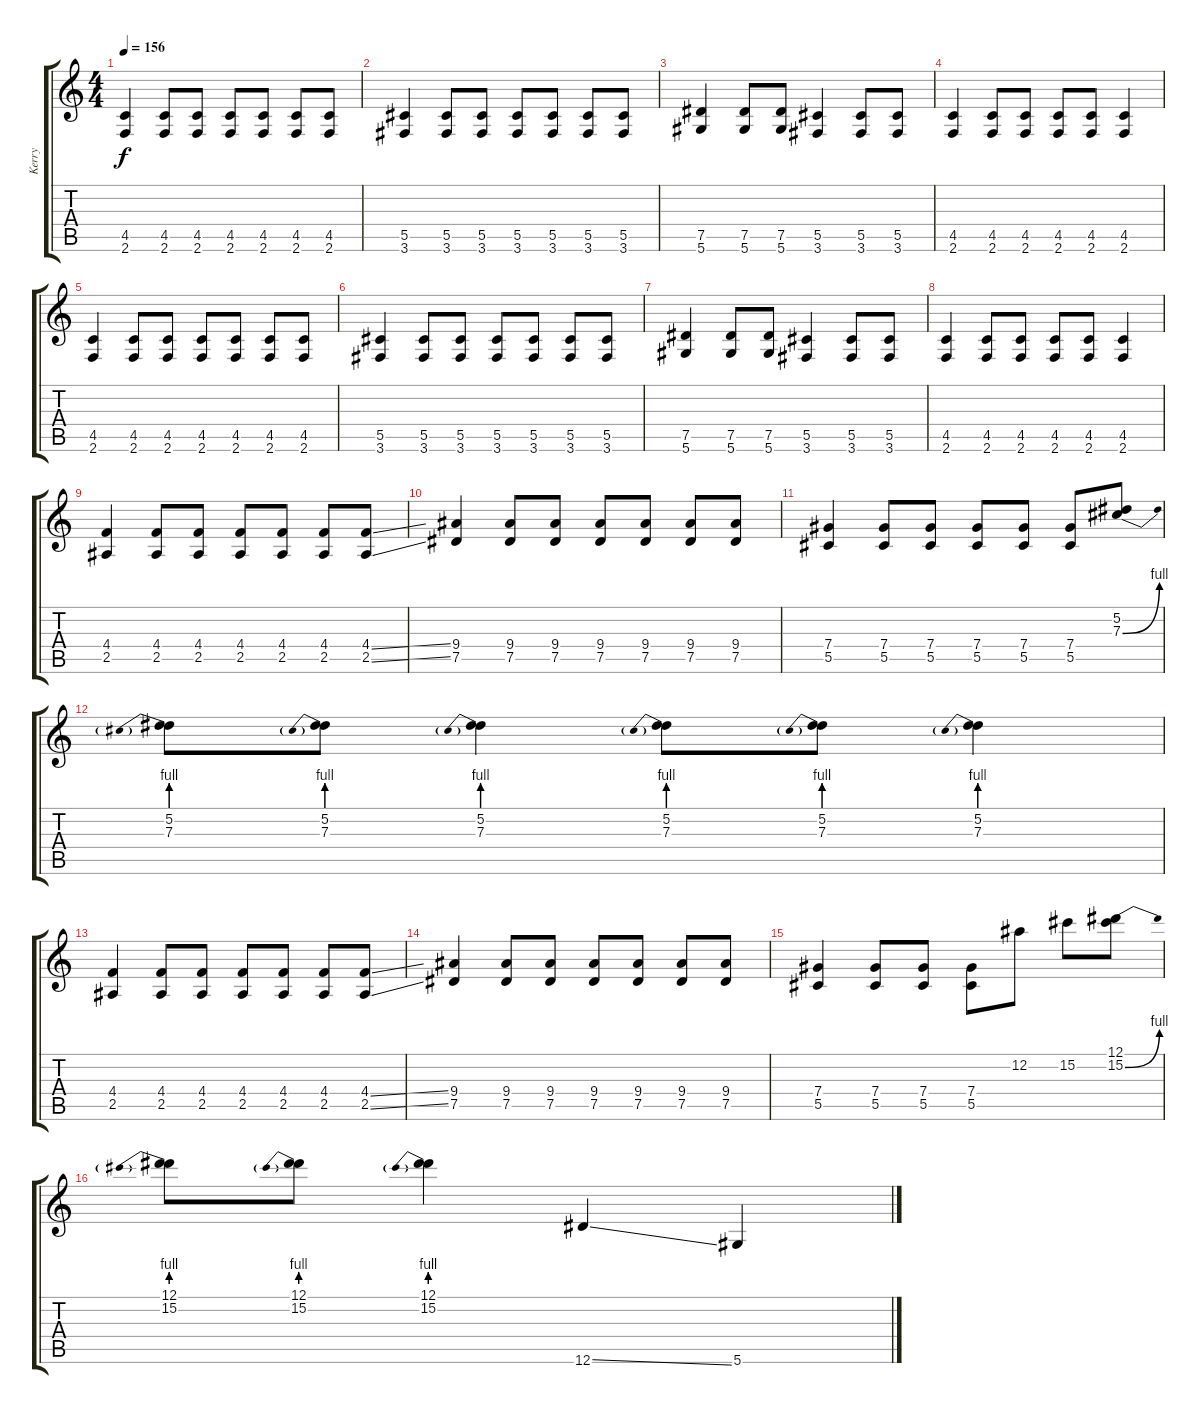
\track ("Kerry" "Kerry") {instrument distortionguitar}
\staff {score tabs}
\tuning (Eb4 Bb3 Gb3 Db3 Ab2 Eb2) {hide}
\ts (4 4)
\tempo 156
\clef g2
\ks c
(4.5 2.6).4{dy f} (4.5 2.6).8 (4.5 2.6).8 (4.5 2.6).8 (4.5 2.6).8 (4.5 2.6).8 (4.5 2.6).8 |
(5.5 3.6).4 (5.5 3.6).8 (5.5 3.6).8 (5.5 3.6).8 (5.5 3.6).8 (5.5 3.6).8 (5.5 3.6).8 |
(7.5 5.6).4 (7.5 5.6).8 (7.5 5.6).8 (5.5 3.6).4 (5.5 3.6).8 (5.5 3.6).8 |
(4.5 2.6).4 (4.5 2.6).8 (4.5 2.6).8 (4.5 2.6).8 (4.5 2.6).8 (4.5 2.6).4 |
(4.5 2.6).4 (4.5 2.6).8 (4.5 2.6).8 (4.5 2.6).8 (4.5 2.6).8 (4.5 2.6).8 (4.5 2.6).8 |
(5.5 3.6).4 (5.5 3.6).8 (5.5 3.6).8 (5.5 3.6).8 (5.5 3.6).8 (5.5 3.6).8 (5.5 3.6).8 |
(7.5 5.6).4 (7.5 5.6).8 (7.5 5.6).8 (5.5 3.6).4 (5.5 3.6).8 (5.5 3.6).8 |
(4.5 2.6).4 (4.5 2.6).8 (4.5 2.6).8 (4.5 2.6).8 (4.5 2.6).8 (4.5 2.6).4 |
(4.4 2.5).4 (4.4 2.5).8 (4.4 2.5).8 (4.4 2.5).8 (4.4 2.5).8 (4.4 2.5).8 (4.4{ss} 2.5{ss}).8 |
(9.4 7.5).4 (9.4 7.5).8 (9.4 7.5).8 (9.4 7.5).8 (9.4 7.5).8 (9.4 7.5).8 (9.4 7.5).8 |
(7.4 5.5).4 (7.4 5.5).8 (7.4 5.5).8 (7.4 5.5).8 (7.4 5.5).8 (7.4 5.5).8 (5.2 7.3{be (bend 0 0 60 4)}).8 |
(5.2 7.3{be (prebend 0 4 60 4)}).8 (5.2 7.3{be (prebend 0 4 60 4)}).8 (5.2 7.3{be (prebend 0 4 60 4)}).4 (5.2 7.3{be (prebend 0 4 60 4)}).8 (5.2 7.3{be (prebend 0 4 60 4)}).8 (5.2 7.3{be (prebend 0 4 60 4)}).4 |
(4.4 2.5).4 (4.4 2.5).8 (4.4 2.5).8 (4.4 2.5).8 (4.4 2.5).8 (4.4 2.5).8 (4.4{ss} 2.5{ss}).8 |
(9.4 7.5).4 (9.4 7.5).8 (9.4 7.5).8 (9.4 7.5).8 (9.4 7.5).8 (9.4 7.5).8 (9.4 7.5).8 |
(7.4 5.5).4 (7.4 5.5).8 (7.4 5.5).8 (7.4 5.5).8 12.2.8 15.2.8 (12.1 15.2{be (bend 0 0 60 4)}).8 |
(12.1 15.2{be (prebend 0 4 60 4)}).8 (12.1 15.2{be (prebend 0 4 60 4)}).8 (12.1 15.2{be (prebend 0 4 60 4)}).4 12.6{ss}.4 5.6.4
